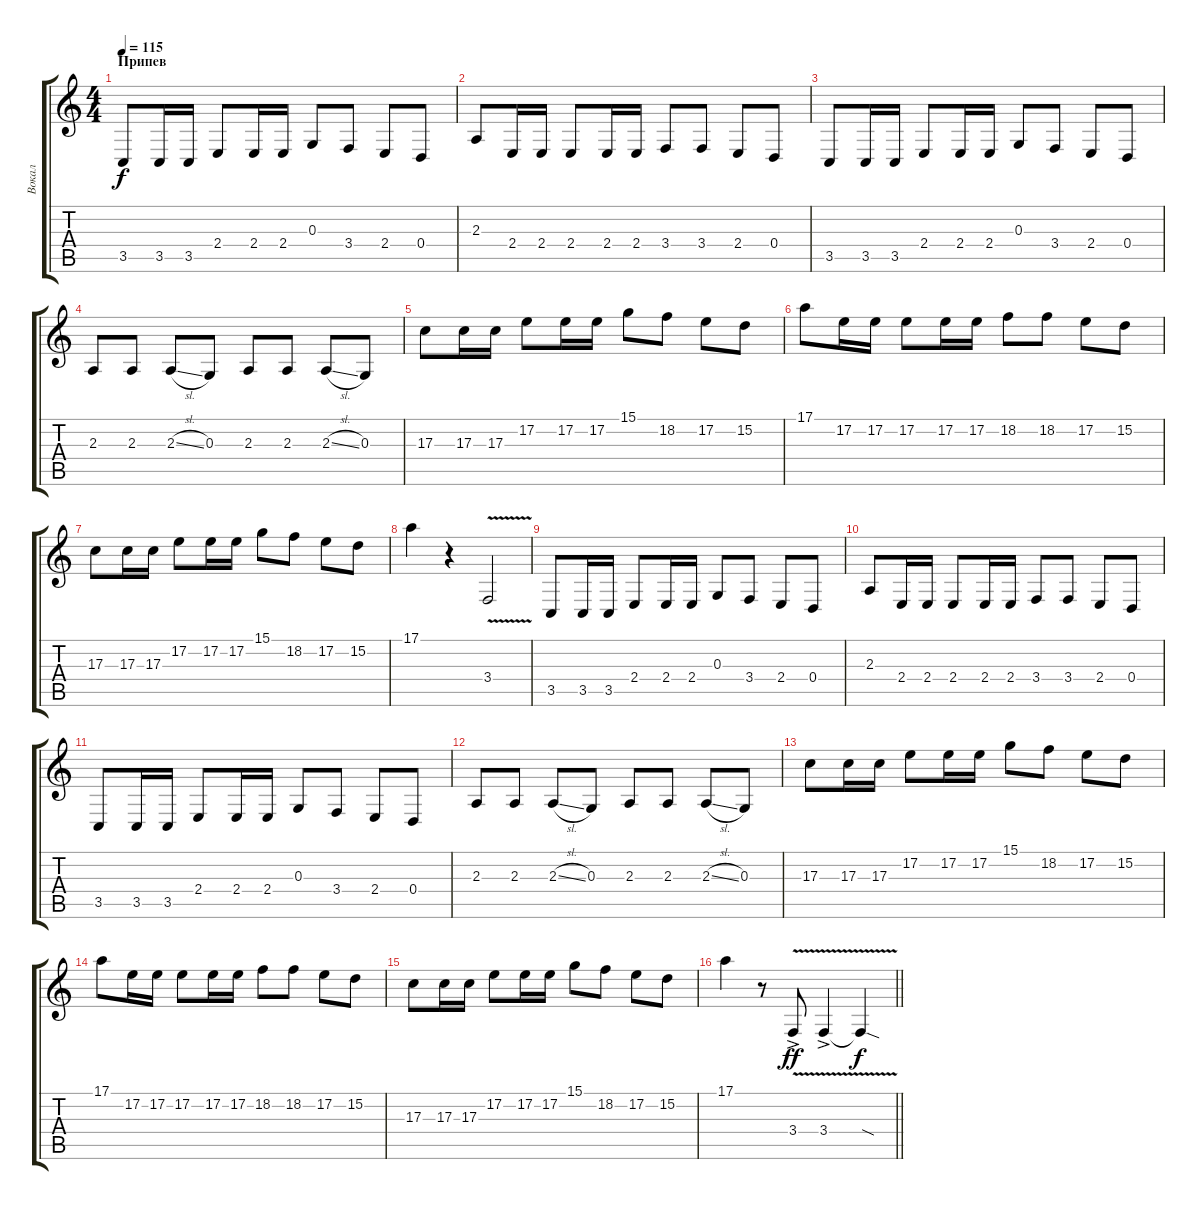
\track ("Вокал" "Вокал") {instrument tenorsax}
\staff {score tabs}
\tuning (E4 B3 G3 D3 A2 E2) {hide}
\ts (4 4)
\section ("" "Припев")
\tempo 115
\clef g2
\ks c
3.5.8{dy f} 3.5.16 3.5.16 2.4.8 2.4.16 2.4.16 0.3.8 3.4.8 2.4.8 0.4.8 |
2.3.8 2.4.16 2.4.16 2.4.8 2.4.16 2.4.16 3.4.8 3.4.8 2.4.8 0.4.8 |
3.5.8 3.5.16 3.5.16 2.4.8 2.4.16 2.4.16 0.3.8 3.4.8 2.4.8 0.4.8 |
2.3.8 2.3.8 2.3{sl}.8 0.3.8 2.3.8 2.3.8 2.3{sl}.8 0.3.8 |
17.3.8 17.3.16 17.3.16 17.2.8 17.2.16 17.2.16 15.1.8 18.2.8 17.2.8 15.2.8 |
17.1.8 17.2.16 17.2.16 17.2.8 17.2.16 17.2.16 18.2.8 18.2.8 17.2.8 15.2.8 |
17.3.8 17.3.16 17.3.16 17.2.8 17.2.16 17.2.16 15.1.8 18.2.8 17.2.8 15.2.8 |
17.1.4 r.4 3.4{v}.2 |
3.5.8 3.5.16 3.5.16 2.4.8 2.4.16 2.4.16 0.3.8 3.4.8 2.4.8 0.4.8 |
2.3.8 2.4.16 2.4.16 2.4.8 2.4.16 2.4.16 3.4.8 3.4.8 2.4.8 0.4.8 |
3.5.8 3.5.16 3.5.16 2.4.8 2.4.16 2.4.16 0.3.8 3.4.8 2.4.8 0.4.8 |
2.3.8 2.3.8 2.3{sl}.8 0.3.8 2.3.8 2.3.8 2.3{sl}.8 0.3.8 |
17.3.8 17.3.16 17.3.16 17.2.8 17.2.16 17.2.16 15.1.8 18.2.8 17.2.8 15.2.8 |
17.1.8 17.2.16 17.2.16 17.2.8 17.2.16 17.2.16 18.2.8 18.2.8 17.2.8 15.2.8 |
17.3.8 17.3.16 17.3.16 17.2.8 17.2.16 17.2.16 15.1.8 18.2.8 17.2.8 15.2.8 |
\barLineRight lightlight
17.1.4 r.8 3.4{v ac}.8{dy ff} 3.4{v ac}.4 3.4{sod t}.4{dy f}
